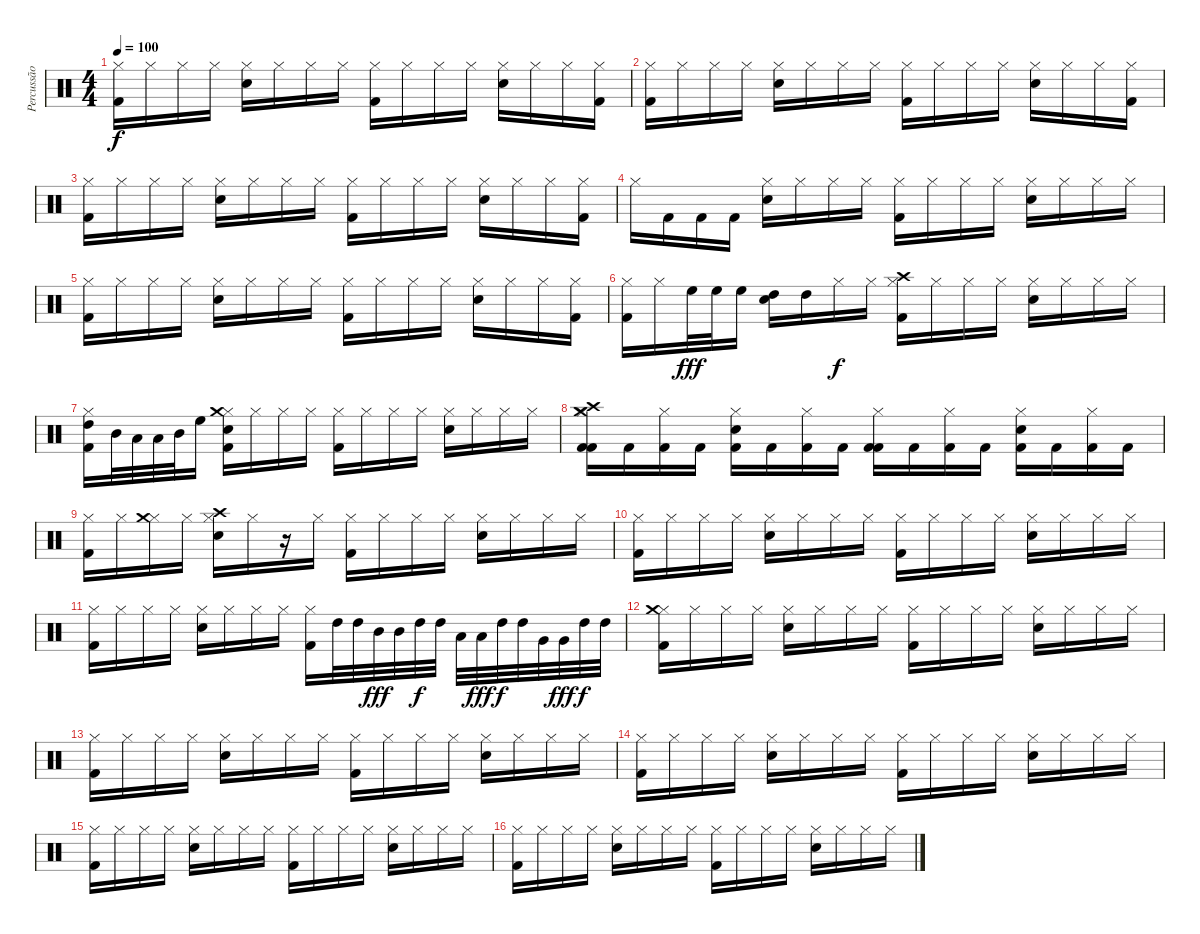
\track ("Percussão" "Percussão") {instrument percussion}
\staff {score}
\articulation defaults
\ts (4 4)
\tempo 100
\clef neutral
\ks c
("Hi-Hat (closed)" "Kick (hit) 2").16{dy f} "Hi-Hat (closed)".16 "Hi-Hat (closed)".16 "Hi-Hat (closed)".16 ("Hi-Hat (closed)" "Snare (hit) 2").16 "Hi-Hat (closed)".16 "Hi-Hat (closed)".16 "Hi-Hat (closed)".16 ("Hi-Hat (closed)" "Kick (hit) 2").16 "Hi-Hat (closed)".16 "Hi-Hat (closed)".16 "Hi-Hat (closed)".16 ("Hi-Hat (closed)" "Snare (hit) 2").16 "Hi-Hat (closed)".16 "Hi-Hat (closed)".16 ("Hi-Hat (closed)" "Kick (hit) 2").16 |
("Hi-Hat (closed)" "Kick (hit) 2").16 "Hi-Hat (closed)".16 "Hi-Hat (closed)".16 "Hi-Hat (closed)".16 ("Hi-Hat (closed)" "Snare (hit) 2").16 "Hi-Hat (closed)".16 "Hi-Hat (closed)".16 "Hi-Hat (closed)".16 ("Hi-Hat (closed)" "Kick (hit) 2").16 "Hi-Hat (closed)".16 "Hi-Hat (closed)".16 "Hi-Hat (closed)".16 ("Hi-Hat (closed)" "Snare (hit) 2").16 "Hi-Hat (closed)".16 "Hi-Hat (closed)".16 ("Hi-Hat (closed)" "Kick (hit) 2").16 |
("Hi-Hat (closed)" "Kick (hit) 2").16 "Hi-Hat (closed)".16 "Hi-Hat (closed)".16 "Hi-Hat (closed)".16 ("Hi-Hat (closed)" "Snare (hit) 2").16 "Hi-Hat (closed)".16 "Hi-Hat (closed)".16 "Hi-Hat (closed)".16 ("Hi-Hat (closed)" "Kick (hit) 2").16 "Hi-Hat (closed)".16 "Hi-Hat (closed)".16 "Hi-Hat (closed)".16 ("Hi-Hat (closed)" "Snare (hit) 2").16 "Hi-Hat (closed)".16 "Hi-Hat (closed)".16 ("Hi-Hat (closed)" "Kick (hit) 2").16 |
"Hi-Hat (closed)".16 "Kick (hit) 2".16 "Kick (hit) 2".16 "Kick (hit) 2".16 ("Hi-Hat (closed)" "Snare (hit) 2").16 "Hi-Hat (closed)".16 "Hi-Hat (closed)".16 "Hi-Hat (closed)".16 ("Hi-Hat (closed)" "Kick (hit) 2").16 "Hi-Hat (closed)".16 "Hi-Hat (closed)".16 "Hi-Hat (closed)".16 ("Hi-Hat (closed)" "Snare (hit) 2").16 "Hi-Hat (closed)".16 "Hi-Hat (closed)".16 "Hi-Hat (closed)".16 |
("Hi-Hat (closed)" "Kick (hit) 2").16 "Hi-Hat (closed)".16 "Hi-Hat (closed)".16 "Hi-Hat (closed)".16 ("Hi-Hat (closed)" "Snare (hit) 2").16 "Hi-Hat (closed)".16 "Hi-Hat (closed)".16 "Hi-Hat (closed)".16 ("Hi-Hat (closed)" "Kick (hit) 2").16 "Hi-Hat (closed)".16 "Hi-Hat (closed)".16 "Hi-Hat (closed)".16 ("Hi-Hat (closed)" "Snare (hit) 2").16 "Hi-Hat (closed)".16 "Hi-Hat (closed)".16 ("Hi-Hat (closed)" "Kick (hit) 2").16 |
("Hi-Hat (closed)" "Kick (hit) 2").16 "Hi-Hat (closed)".16 "High Floor Tom (hit)".32{dy fff} "High Floor Tom (hit)".32 "High Floor Tom (hit)".16 ("Snare (hit) 2" "High Tom (hit)").16 "High Tom (hit)".16 "Hi-Hat (closed)".16{dy f} "Hi-Hat (closed)".16 ("Hi-Hat (closed)" "Kick (hit) 2" "Crash high (hit)").16 "Hi-Hat (closed)".16 "Hi-Hat (closed)".16 "Hi-Hat (closed)".16 ("Hi-Hat (closed)" "Snare (hit) 2").16 "Hi-Hat (closed)".16 "Hi-Hat (closed)".16 "Hi-Hat (closed)".16 |
("Hi-Hat (closed)" "Kick (hit) 2" "High Tom (hit)").16 "Mid Tom (hit)".32 "Low Tom (hit)".32 "Low Tom (hit)".32 "Mid Tom (hit)".32 "High Floor Tom (hit)".16 ("Hi-Hat (closed)" "Snare (hit) 2" "Crash medium (hit)" "Kick (hit) 2").16 "Hi-Hat (closed)".16 "Hi-Hat (closed)".16 "Hi-Hat (closed)".16 ("Hi-Hat (closed)" "Kick (hit) 2").16 "Hi-Hat (closed)".16 "Hi-Hat (closed)".16 "Hi-Hat (closed)".16 ("Hi-Hat (closed)" "Snare (hit) 2").16 "Hi-Hat (closed)".16 "Hi-Hat (closed)".16 "Hi-Hat (closed)".16 |
("Hi-Hat (closed)" "Kick (hit) 2" "Kick (hit) 2" "Crash high (hit)" "Crash medium (hit)").16 "Kick (hit) 2".16 ("Hi-Hat (closed)" "Kick (hit) 2").16 "Kick (hit) 2".16 ("Hi-Hat (closed)" "Snare (hit) 2" "Kick (hit) 2").16 "Kick (hit) 2".16 ("Hi-Hat (closed)" "Kick (hit) 2").16 "Kick (hit) 2".16 ("Hi-Hat (closed)" "Kick (hit) 2" "Kick (hit) 2").16 "Kick (hit) 2".16 ("Hi-Hat (closed)" "Kick (hit) 2").16 "Kick (hit) 2".16 ("Hi-Hat (closed)" "Snare (hit) 2" "Kick (hit) 2").16 "Kick (hit) 2".16 ("Hi-Hat (closed)" "Kick (hit) 2").16 "Kick (hit) 2".16 |
("Hi-Hat (closed)" "Kick (hit) 2").16 "Hi-Hat (closed)".16 ("Hi-Hat (closed)" "Crash medium (hit)").16 "Hi-Hat (closed)".16 ("Hi-Hat (closed)" "Snare (hit) 2" "Crash high (hit)").16 "Hi-Hat (closed)".16 r.16 "Hi-Hat (closed)".16 ("Hi-Hat (closed)" "Kick (hit) 2").16 "Hi-Hat (closed)".16 "Hi-Hat (closed)".16 "Hi-Hat (closed)".16 ("Hi-Hat (closed)" "Snare (hit) 2").16 "Hi-Hat (closed)".16 "Hi-Hat (closed)".16 "Hi-Hat (closed)".16 |
("Hi-Hat (closed)" "Kick (hit) 2").16 "Hi-Hat (closed)".16 "Hi-Hat (closed)".16 "Hi-Hat (closed)".16 ("Hi-Hat (closed)" "Snare (hit) 2").16 "Hi-Hat (closed)".16 "Hi-Hat (closed)".16 "Hi-Hat (closed)".16 ("Hi-Hat (closed)" "Kick (hit) 2").16 "Hi-Hat (closed)".16 "Hi-Hat (closed)".16 "Hi-Hat (closed)".16 ("Hi-Hat (closed)" "Snare (hit) 2").16 "Hi-Hat (closed)".16 "Hi-Hat (closed)".16 "Hi-Hat (closed)".16 |
("Hi-Hat (closed)" "Kick (hit) 2").16 "Hi-Hat (closed)".16 "Hi-Hat (closed)".16 "Hi-Hat (closed)".16 ("Hi-Hat (closed)" "Snare (hit) 2").16 "Hi-Hat (closed)".16 "Hi-Hat (closed)".16 "Hi-Hat (closed)".16 ("Hi-Hat (closed)" "Kick (hit) 2").16 "High Tom (hit)".32 "High Tom (hit)".32 "Mid Tom (hit)".32{dy fff} "Mid Tom (hit)".32 "High Tom (hit)".32{dy f} "High Tom (hit)".32 "Low Tom (hit)".32 "Low Tom (hit)".32{dy fff} "High Tom (hit)".32{dy f} "High Tom (hit)".32 "Very Low Tom (hit)".32 "Very Low Tom (hit)".32{dy fff} "High Tom (hit)".32{dy f} "High Tom (hit)".32 |
("Hi-Hat (closed)" "Kick (hit) 2" "Crash medium (hit)").16 "Hi-Hat (closed)".16 "Hi-Hat (closed)".16 "Hi-Hat (closed)".16 ("Hi-Hat (closed)" "Snare (hit) 2").16 "Hi-Hat (closed)".16 "Hi-Hat (closed)".16 "Hi-Hat (closed)".16 ("Hi-Hat (closed)" "Kick (hit) 2").16 "Hi-Hat (closed)".16 "Hi-Hat (closed)".16 "Hi-Hat (closed)".16 ("Hi-Hat (closed)" "Snare (hit) 2").16 "Hi-Hat (closed)".16 "Hi-Hat (closed)".16 "Hi-Hat (closed)".16 |
("Hi-Hat (closed)" "Kick (hit) 2").16 "Hi-Hat (closed)".16 "Hi-Hat (closed)".16 "Hi-Hat (closed)".16 ("Hi-Hat (closed)" "Snare (hit) 2").16 "Hi-Hat (closed)".16 "Hi-Hat (closed)".16 "Hi-Hat (closed)".16 ("Hi-Hat (closed)" "Kick (hit) 2").16 "Hi-Hat (closed)".16 "Hi-Hat (closed)".16 "Hi-Hat (closed)".16 ("Hi-Hat (closed)" "Snare (hit) 2").16 "Hi-Hat (closed)".16 "Hi-Hat (closed)".16 "Hi-Hat (closed)".16 |
("Hi-Hat (closed)" "Kick (hit) 2").16 "Hi-Hat (closed)".16 "Hi-Hat (closed)".16 "Hi-Hat (closed)".16 ("Hi-Hat (closed)" "Snare (hit) 2").16 "Hi-Hat (closed)".16 "Hi-Hat (closed)".16 "Hi-Hat (closed)".16 ("Hi-Hat (closed)" "Kick (hit) 2").16 "Hi-Hat (closed)".16 "Hi-Hat (closed)".16 "Hi-Hat (closed)".16 ("Hi-Hat (closed)" "Snare (hit) 2").16 "Hi-Hat (closed)".16 "Hi-Hat (closed)".16 "Hi-Hat (closed)".16 |
("Hi-Hat (closed)" "Kick (hit) 2").16 "Hi-Hat (closed)".16 "Hi-Hat (closed)".16 "Hi-Hat (closed)".16 ("Hi-Hat (closed)" "Snare (hit) 2").16 "Hi-Hat (closed)".16 "Hi-Hat (closed)".16 "Hi-Hat (closed)".16 ("Hi-Hat (closed)" "Kick (hit) 2").16 "Hi-Hat (closed)".16 "Hi-Hat (closed)".16 "Hi-Hat (closed)".16 ("Hi-Hat (closed)" "Snare (hit) 2").16 "Hi-Hat (closed)".16 "Hi-Hat (closed)".16 "Hi-Hat (closed)".16 |
("Hi-Hat (closed)" "Kick (hit) 2").16 "Hi-Hat (closed)".16 "Hi-Hat (closed)".16 "Hi-Hat (closed)".16 ("Hi-Hat (closed)" "Snare (hit) 2").16 "Hi-Hat (closed)".16 "Hi-Hat (closed)".16 "Hi-Hat (closed)".16 ("Hi-Hat (closed)" "Kick (hit) 2").16 "Hi-Hat (closed)".16 "Hi-Hat (closed)".16 "Hi-Hat (closed)".16 ("Hi-Hat (closed)" "Snare (hit) 2").16 "Hi-Hat (closed)".16 "Hi-Hat (closed)".16 "Hi-Hat (closed)".16
